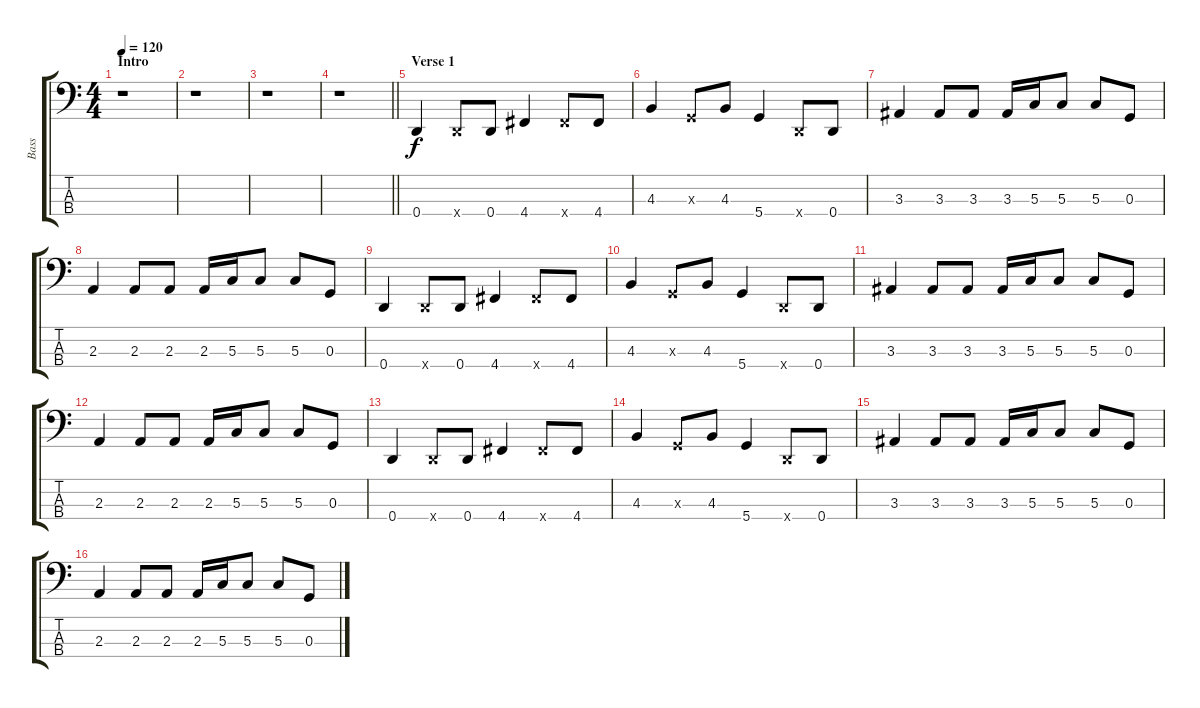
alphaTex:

\track ("Bass" "Bass") {instrument electricbassfinger}
\staff {score tabs}
\tuning (F2 C2 G1 D1) {hide}
\ts (4 4)
\section ("" "Intro")
\tempo 120
\clef f4
\ks c
r.1{dy f instrument electricbassfinger} |
r.1 |
r.1 |
\barLineRight lightlight
r.1 |
\section ("" "Verse 1")
0.4.4 0.4{x}.8 0.4.8 4.4.4 4.4{x}.8 4.4.8 |
4.3.4 0.3{x}.8 4.3.8 5.4.4 0.4{x}.8 0.4.8 |
3.3.4 3.3.8 3.3.8 3.3.16 5.3.16 5.3.8 5.3.8 0.3.8 |
2.3.4 2.3.8 2.3.8 2.3.16 5.3.16 5.3.8 5.3.8 0.3.8 |
0.4.4 0.4{x}.8 0.4.8 4.4.4 4.4{x}.8 4.4.8 |
4.3.4 0.3{x}.8 4.3.8 5.4.4 0.4{x}.8 0.4.8 |
3.3.4 3.3.8 3.3.8 3.3.16 5.3.16 5.3.8 5.3.8 0.3.8 |
2.3.4 2.3.8 2.3.8 2.3.16 5.3.16 5.3.8 5.3.8 0.3.8 |
0.4.4 0.4{x}.8 0.4.8 4.4.4 4.4{x}.8 4.4.8 |
4.3.4 0.3{x}.8 4.3.8 5.4.4 0.4{x}.8 0.4.8 |
3.3.4 3.3.8 3.3.8 3.3.16 5.3.16 5.3.8 5.3.8 0.3.8 |
2.3.4 2.3.8 2.3.8 2.3.16 5.3.16 5.3.8 5.3.8 0.3.8
